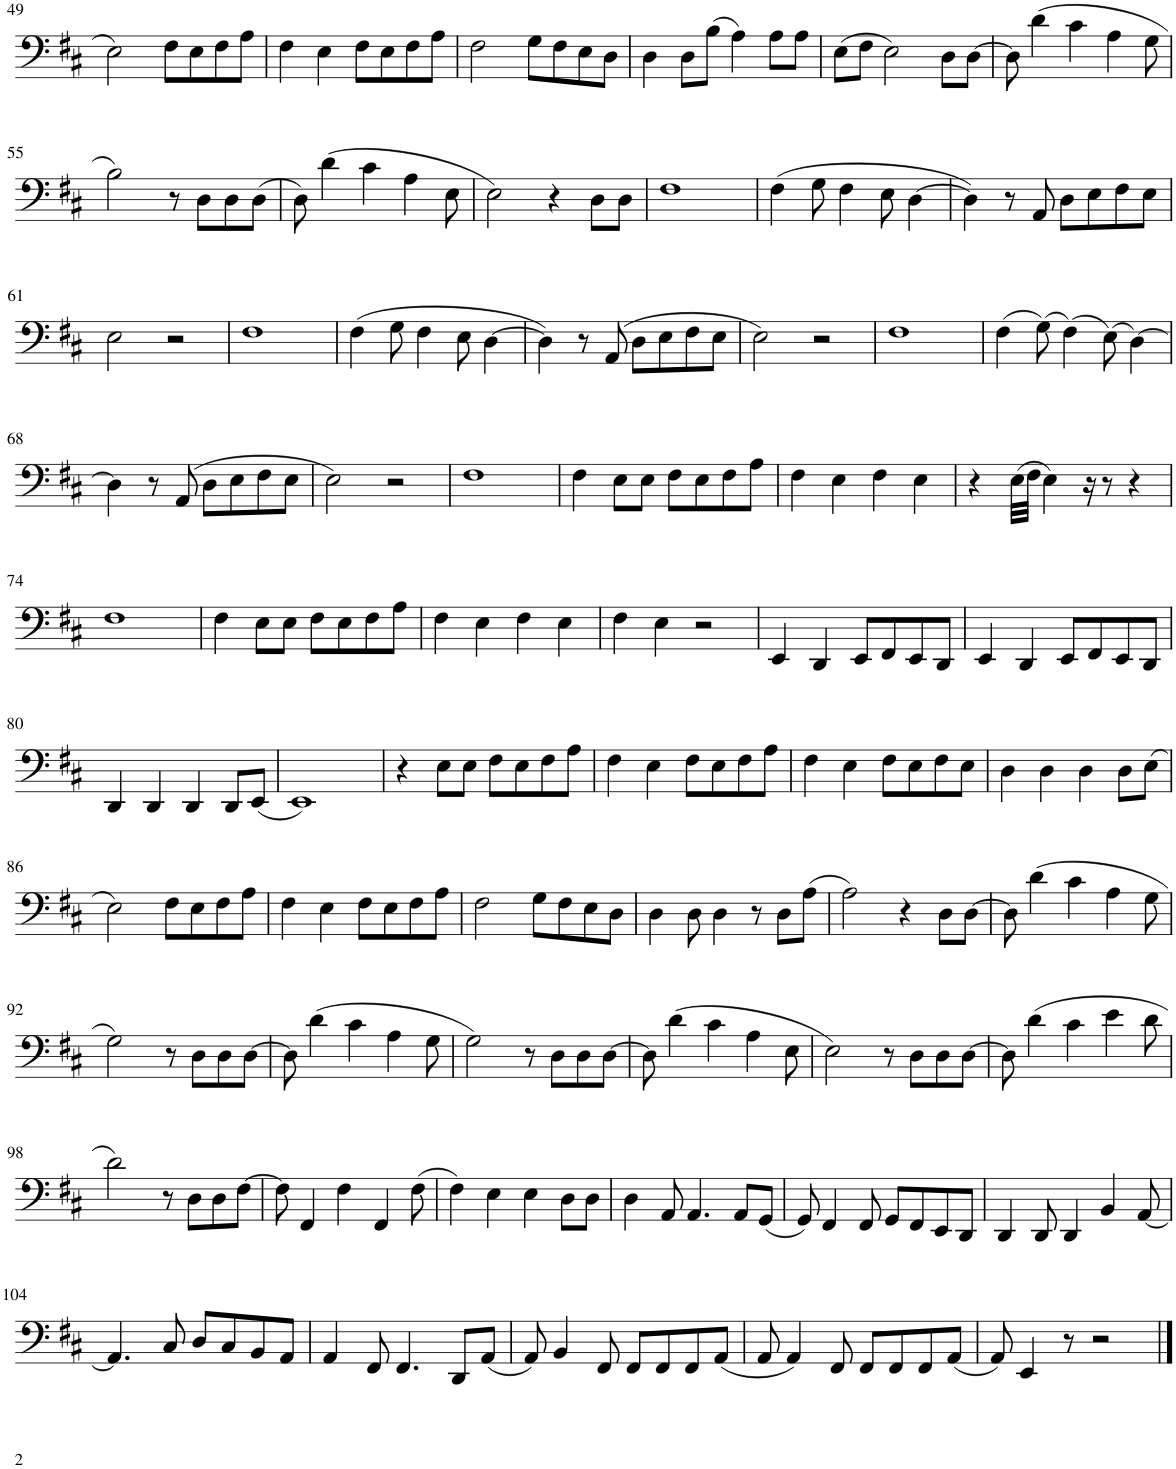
**kern
*part1
*staff1
*I"Piano
*I'Pno.
!!LO:PB:g=z
*clefF4
*k[f#c#]
*M4/4
=49
2E\
8F#\L
8E\
8F#\
8A\J
=50
4F#\
4E\
8F#\L
8E\
8F#\
8A\J
=51
2F#\
8G\L
8F#\
8E\
8D\J
=52
4D\
8D\L
(8B\J
4A\)
8A\L
8A\J
=53
(8E\L
8F#\J
2E\)
8D\L
[8D\J
=54
8D\]
(4d\
4c#\
4A\
8G\
!!LO:LB:g=z
=55
2B\)
8r
8D\L
8D\
(8D\J
=56
8D\)
(4d\
4c#\
4A\
8E\
=57
2E\)
4r
8D\L
8D\J
=58
1F#
=59
(4F#\
8G\
4F#\
8E\
[4D\
=60
4D\])
8r
8AA/
8D\L
8E\
8F#\
8E\J
!!LO:LB:g=z
=61
2E\
2r
=62
1F#
=63
(4F#\
8G\
4F#\
8E\
[4D\
=64
4D\])
8r
(8AA/
8D\L
8E\
8F#\
8E\J
=65
2E\)
2r
=66
1F#
=67
(4F#\
(8G\)
(4F#\)
(8E\)
[4D\)
!!LO:LB:g=z
=68
4D\]
8r
(8AA/
8D\L
8E\
8F#\
8E\J
=69
2E\)
2r
=70
1F#
=71
4F#\
8E\L
8E\J
8F#\L
8E\
8F#\
8A\J
=72
4F#\
4E\
4F#\
4E\
=73
4r
(32E\LLL
32F#\JJJ
4E\)
16r
8r
4r
!!LO:LB:g=z
=74
1F#
=75
4F#\
8E\L
8E\J
8F#\L
8E\
8F#\
8A\J
=76
4F#\
4E\
4F#\
4E\
=77
4F#\
4E\
2r
=78
4EE/
4DD/
8EE/L
8FF#/
8EE/
8DD/J
=79
4EE/
4DD/
8EE/L
8FF#/
8EE/
8DD/J
!!LO:LB:g=z
=80
4DD/
4DD/
4DD/
8DD/L
(8EE/J
=81
1EE)
=82
4r
8E\L
8E\J
8F#\L
8E\
8F#\
8A\J
=83
4F#\
4E\
8F#\L
8E\
8F#\
8A\J
=84
4F#\
4E\
8F#\L
8E\
8F#\
8E\J
=85
4D\
4D\
4D\
8D\L
(8E\J
!!LO:LB:g=z
=86
2E\)
8F#\L
8E\
8F#\
8A\J
=87
4F#\
4E\
8F#\L
8E\
8F#\
8A\J
=88
2F#\
8G\L
8F#\
8E\
8D\J
=89
4D\
8D\
4D\
8r
8D\L
(8A\J
=90
2A\)
4r
8D\L
[8D\J
=91
8D\]
(4d\
4c#\
4A\
8G\
!!LO:LB:g=z
=92
2G\)
8r
8D\L
8D\
[8D\J
=93
8D\]
(4d\
4c#\
4A\
8G\
=94
2G\)
8r
8D\L
8D\
[8D\J
=95
8D\]
(4d\
4c#\
4A\
8E\
=96
2E\)
8r
8D\L
8D\
[8D\J
=97
8D\]
(4d\
4c#\
4e\
8d\
!!LO:LB:g=z
=98
2d\)
8r
8D\L
8D\
[8F#\J
=99
8F#\]
4FF#/
4F#\
4FF#/
(8F#\
=100
4F#\)
4E\
4E\
8D\L
8D\J
=101
4D\
8AA/
4.AA/
8AA/L
(8GG/J
=102
8GG/)
4FF#/
8FF#/
8GG/L
8FF#/
8EE/
8DD/J
=103
4DD/
8DD/
4DD/
4BB/
[8AA/
!!LO:LB:g=z
=104
4.AA/]
8C#/
8D/L
8C#/
8BB/
8AA/J
=105
4AA/
8FF#/
4.FF#/
8DD/L
(8AA/J
=106
8AA/)
4BB/
8FF#/
8FF#/L
8FF#/
8FF#/
(8AA/J
=107
8AA/
4AA/)
8FF#/
8FF#/L
8FF#/
8FF#/
(8AA/J
=108
8AA/)
4EE/
8r
2r
==
*-
